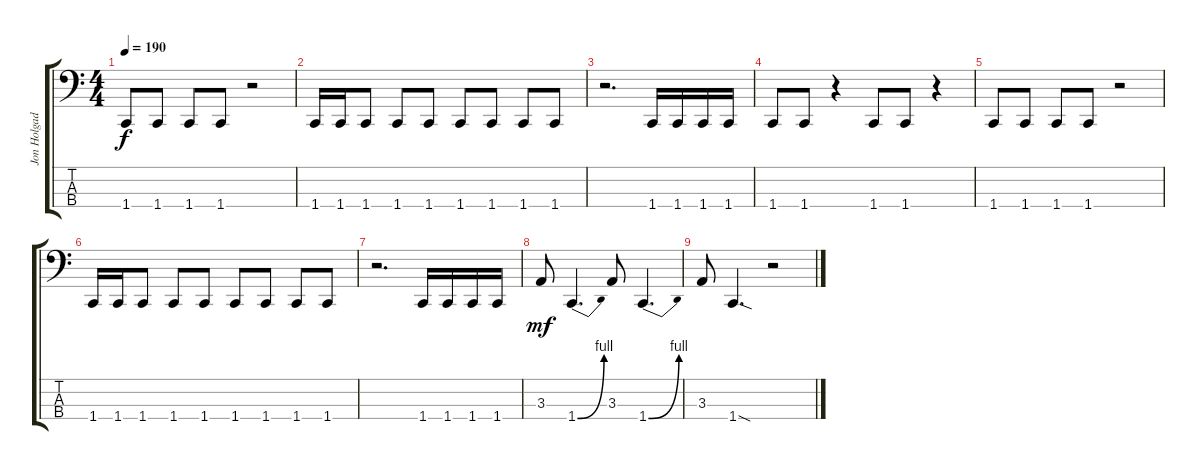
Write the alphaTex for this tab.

\track ("Jon Holgado" "Jon Holgad") {instrument electricbasspick}
\staff {score tabs}
\tuning (E2 B1 Gb1 B0) {hide}
\ts (4 4)
\tempo 190
\clef f4
\ks c
1.4.8{dy f} 1.4.8 1.4.8 1.4.8 r.2 |
1.4.16 1.4.16 1.4.8 1.4.8 1.4.8 1.4.8 1.4.8 1.4.8 1.4.8 |
r.2{d} 1.4.16 1.4.16 1.4.16 1.4.16 |
1.4.8 1.4.8 r.4 1.4.8 1.4.8 r.4 |
1.4.8 1.4.8 1.4.8 1.4.8 r.2 |
1.4.16 1.4.16 1.4.8 1.4.8 1.4.8 1.4.8 1.4.8 1.4.8 1.4.8 |
r.2{d} 1.4.16 1.4.16 1.4.16 1.4.16 |
3.3.8{dy mf} 1.4{be (bend 0 0 60 4)}.4{d} 3.3.8 1.4{be (bend 0 0 60 4)}.4{d} |
3.3.8 1.4{sod}.4{d} r.2
